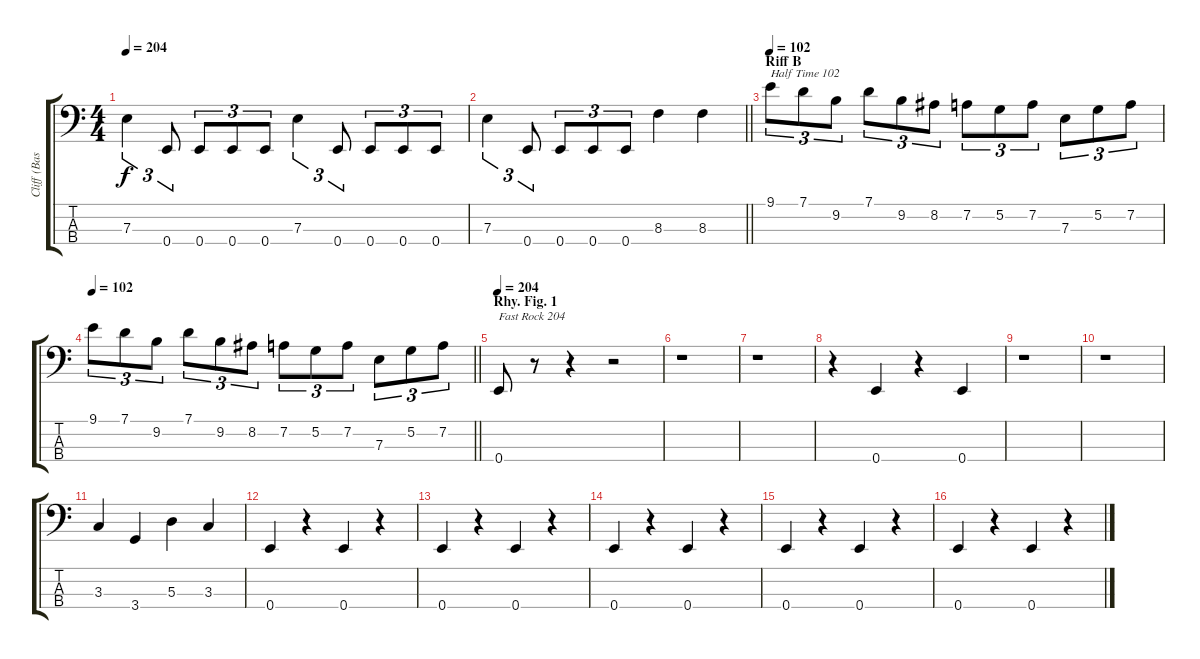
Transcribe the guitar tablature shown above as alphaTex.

\track ("Cliff (Bass)" "Cliff (Bas") {instrument electricbassfinger}
\staff {score tabs}
\tuning (G2 D2 A1 E1) {hide}
\ts (4 4)
\tempo 204
\clef f4
\ks c
7.3.4{tu (3 2) dy f} 0.4.8{tu (3 2)} 0.4.8{tu (3 2)} 0.4.8{tu (3 2)} 0.4.8{tu (3 2)} 7.3.4{tu (3 2)} 0.4.8{tu (3 2)} 0.4.8{tu (3 2)} 0.4.8{tu (3 2)} 0.4.8{tu (3 2)} |
\barLineRight lightlight
7.3.4{tu (3 2)} 0.4.8{tu (3 2)} 0.4.8{tu (3 2)} 0.4.8{tu (3 2)} 0.4.8{tu (3 2)} 8.3.4 8.3.4 |
\section ("" "Riff B")
\tempo 102
9.1.8{tu (3 2) txt "Half Time 102"} 7.1.8{tu (3 2)} 9.2.8{tu (3 2)} 7.1.8{tu (3 2)} 9.2.8{tu (3 2)} 8.2.8{tu (3 2)} 7.2.8{tu (3 2)} 5.2.8{tu (3 2)} 7.2.8{tu (3 2)} 7.3.8{tu (3 2)} 5.2.8{tu (3 2)} 7.2.8{tu (3 2)} |
\tempo 102
\barLineRight lightlight
9.1.8{tu (3 2)} 7.1.8{tu (3 2)} 9.2.8{tu (3 2)} 7.1.8{tu (3 2)} 9.2.8{tu (3 2)} 8.2.8{tu (3 2)} 7.2.8{tu (3 2)} 5.2.8{tu (3 2)} 7.2.8{tu (3 2)} 7.3.8{tu (3 2)} 5.2.8{tu (3 2)} 7.2.8{tu (3 2)} |
\section ("" "Rhy. Fig. 1")
\tempo 204
0.4.8{txt "Fast Rock 204"} r.8 r.4 r.2 |
r.1 |
r.1 |
r.4 0.4.4 r.4 0.4.4 |
r.1 |
r.1 |
3.3.4 3.4.4 5.3.4 3.3.4 |
0.4.4 r.4 0.4.4 r.4 |
0.4.4 r.4 0.4.4 r.4 |
0.4.4 r.4 0.4.4 r.4 |
0.4.4 r.4 0.4.4 r.4 |
0.4.4 r.4 0.4.4 r.4
